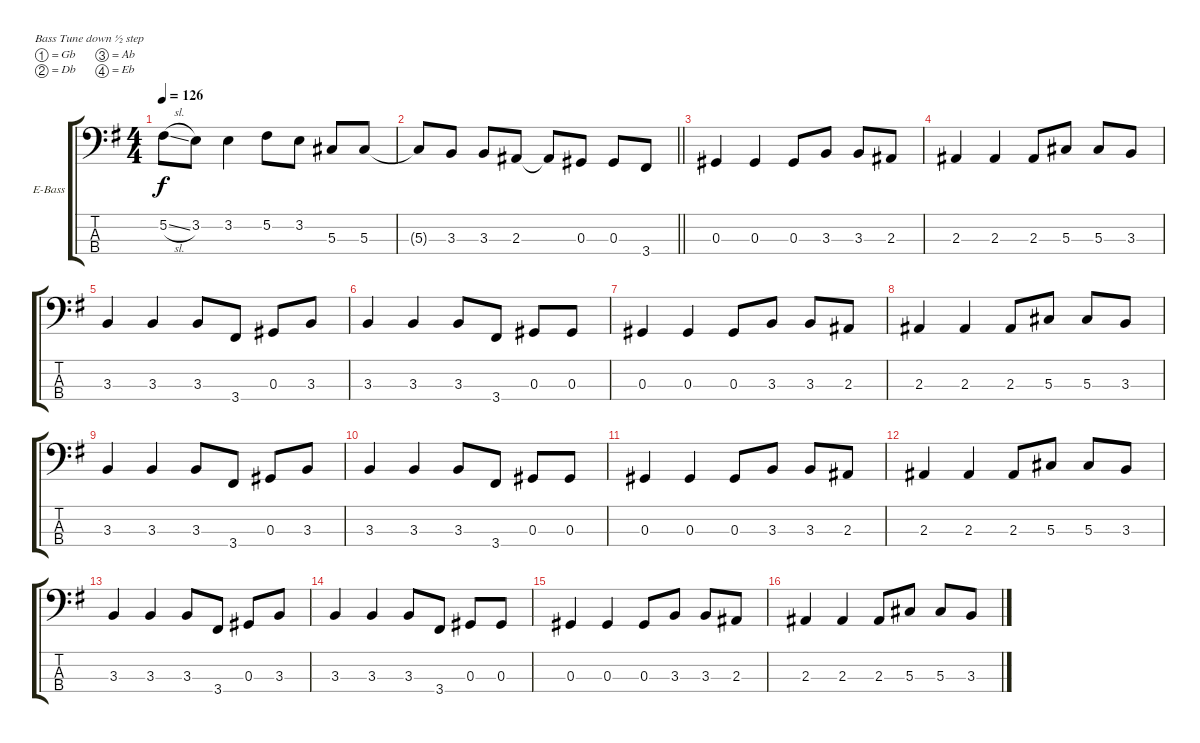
\bracketExtendMode groupsimilarinstruments
\firstSystemTrackNameOrientation horizontal
\otherSystemsTrackNameOrientation horizontal
\track ("Untitled" "E-Bass") {instrument electricbasspick}
\staff {score tabs}
\tuning (Gb2 Db2 Ab1 Eb1)
\ts (4 4)
\tempo 126
\clef f4
\ks g
5.2{sl t}.8{dy f} 3.2.8 3.2.4 5.2.8 3.2.8 5.3.8 5.3.8 |
\barLineRight lightlight
5.3{t}.8 3.3.8 3.3.8 2.3.8 2.3{t}.8 0.3.8 0.3.8 3.4.8 |
\section ("" " ")
0.3.4 0.3.4 0.3.8 3.3.8 3.3.8 2.3.8 |
2.3.4 2.3.4 2.3.8 5.3.8 5.3.8 3.3.8 |
3.3.4 3.3.4 3.3.8 3.4.8 0.3.8 3.3.8 |
3.3.4 3.3.4 3.3.8 3.4.8 0.3.8 0.3.8 |
0.3.4 0.3.4 0.3.8 3.3.8 3.3.8 2.3.8 |
2.3.4 2.3.4 2.3.8 5.3.8 5.3.8 3.3.8 |
3.3.4 3.3.4 3.3.8 3.4.8 0.3.8 3.3.8 |
3.3.4 3.3.4 3.3.8 3.4.8 0.3.8 0.3.8 |
0.3.4 0.3.4 0.3.8 3.3.8 3.3.8 2.3.8 |
2.3.4 2.3.4 2.3.8 5.3.8 5.3.8 3.3.8 |
3.3.4 3.3.4 3.3.8 3.4.8 0.3.8 3.3.8 |
3.3.4 3.3.4 3.3.8 3.4.8 0.3.8 0.3.8 |
0.3.4 0.3.4 0.3.8 3.3.8 3.3.8 2.3.8 |
2.3.4 2.3.4 2.3.8 5.3.8 5.3.8 3.3.8
